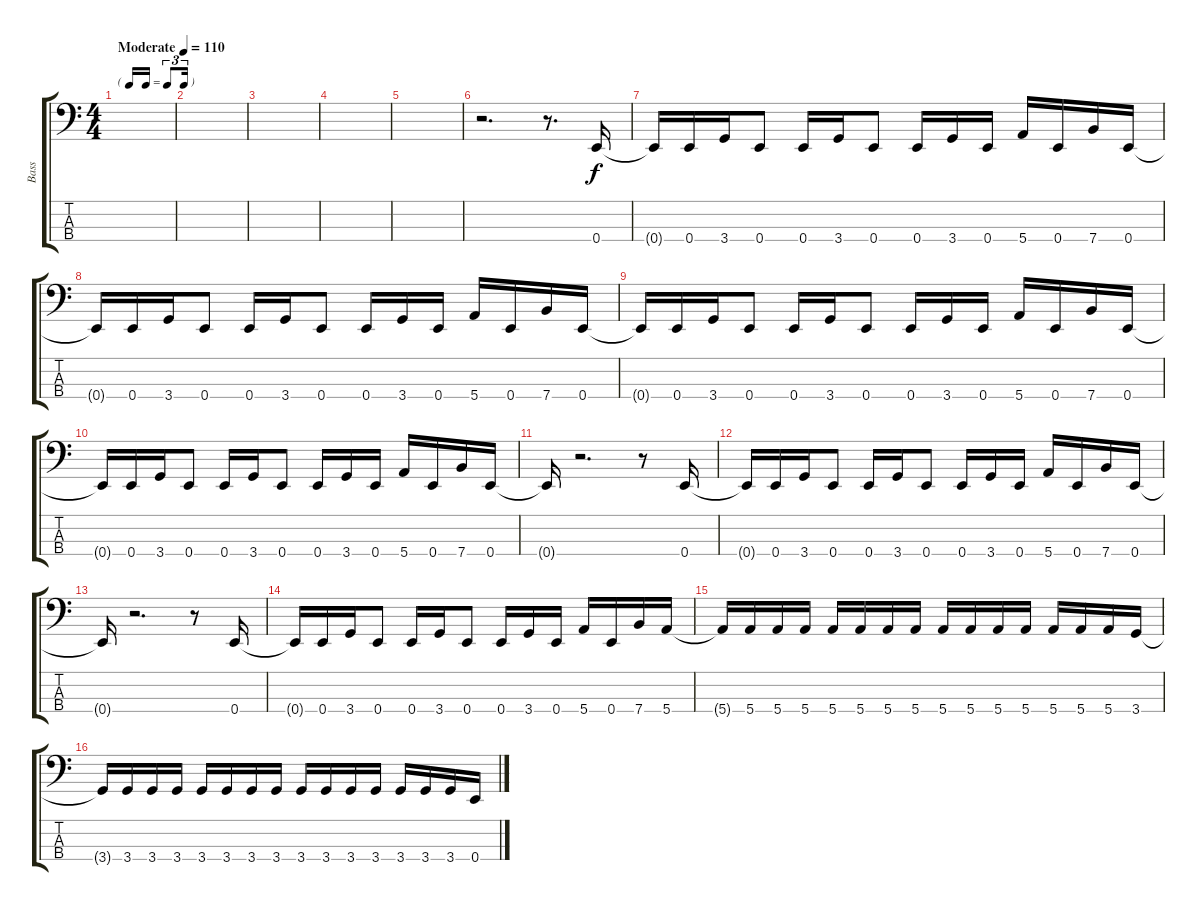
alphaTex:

\track ("Bass" "Bass") {instrument electricbassfinger}
\staff {score tabs}
\tuning (G2 D2 A1 E1) {hide}
\ts (4 4)
\tf triplet16th
\tempo (110 "Moderate")
\clef f4
\ks c
|
|
|
|
|
r.2{d} r.8{d} 0.4.16 |
0.4{t}.16 0.4.16 3.4.16 0.4.8 0.4.16 3.4.16 0.4.8 0.4.16 3.4.16 0.4.16 5.4.16 0.4.16 7.4.16 0.4.16 |
0.4{t}.16 0.4.16 3.4.16 0.4.8 0.4.16 3.4.16 0.4.8 0.4.16 3.4.16 0.4.16 5.4.16 0.4.16 7.4.16 0.4.16 |
0.4{t}.16 0.4.16 3.4.16 0.4.8 0.4.16 3.4.16 0.4.8 0.4.16 3.4.16 0.4.16 5.4.16 0.4.16 7.4.16 0.4.16 |
0.4{t}.16 0.4.16 3.4.16 0.4.8 0.4.16 3.4.16 0.4.8 0.4.16 3.4.16 0.4.16 5.4.16 0.4.16 7.4.16 0.4.16 |
0.4{t}.16 r.2{d} r.8 0.4.16 |
0.4{t}.16 0.4.16 3.4.16 0.4.8 0.4.16 3.4.16 0.4.8 0.4.16 3.4.16 0.4.16 5.4.16 0.4.16 7.4.16 0.4.16 |
0.4{t}.16 r.2{d} r.8 0.4.16 |
0.4{t}.16 0.4.16 3.4.16 0.4.8 0.4.16 3.4.16 0.4.8 0.4.16 3.4.16 0.4.16 5.4.16 0.4.16 7.4.16 5.4.16 |
5.4{t}.16 5.4.16 5.4.16 5.4.16 5.4.16 5.4.16 5.4.16 5.4.16 5.4.16 5.4.16 5.4.16 5.4.16 5.4.16 5.4.16 5.4.16 3.4.16 |
3.4{t}.16 3.4.16 3.4.16 3.4.16 3.4.16 3.4.16 3.4.16 3.4.16 3.4.16 3.4.16 3.4.16 3.4.16 3.4.16 3.4.16 3.4.16 0.4.16
